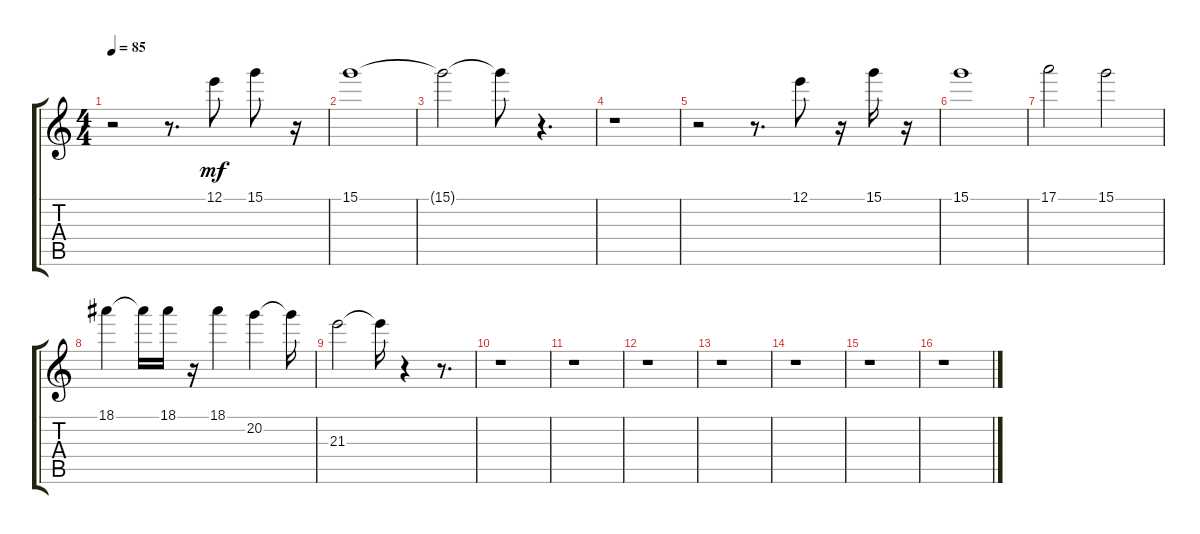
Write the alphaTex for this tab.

\track "" {instrument electricguitarclean}
\staff {score tabs}
\tuning (E4 B3 G3 D3 A2 E2) {hide}
\ts (4 4)
\tempo 85
\clef g2
\ks c
r.2{dy mf} r.8{d} 12.1.8 15.1.8 r.16 |
15.1.1 |
15.1{t}.2 15.1{t}.8 r.4{d} |
r.1 |
r.2 r.8{d} 12.1.8 r.16 15.1.16 r.16 |
15.1.1 |
17.1.2 15.1.2 |
18.1.4 18.1{t}.16 18.1.16 r.16 18.1.4 20.2.4 20.2{t}.16 |
21.3.2 21.3{t}.16 r.4 r.8{d} |
r.1 |
r.1 |
r.1 |
r.1 |
r.1 |
r.1 |
r.1
